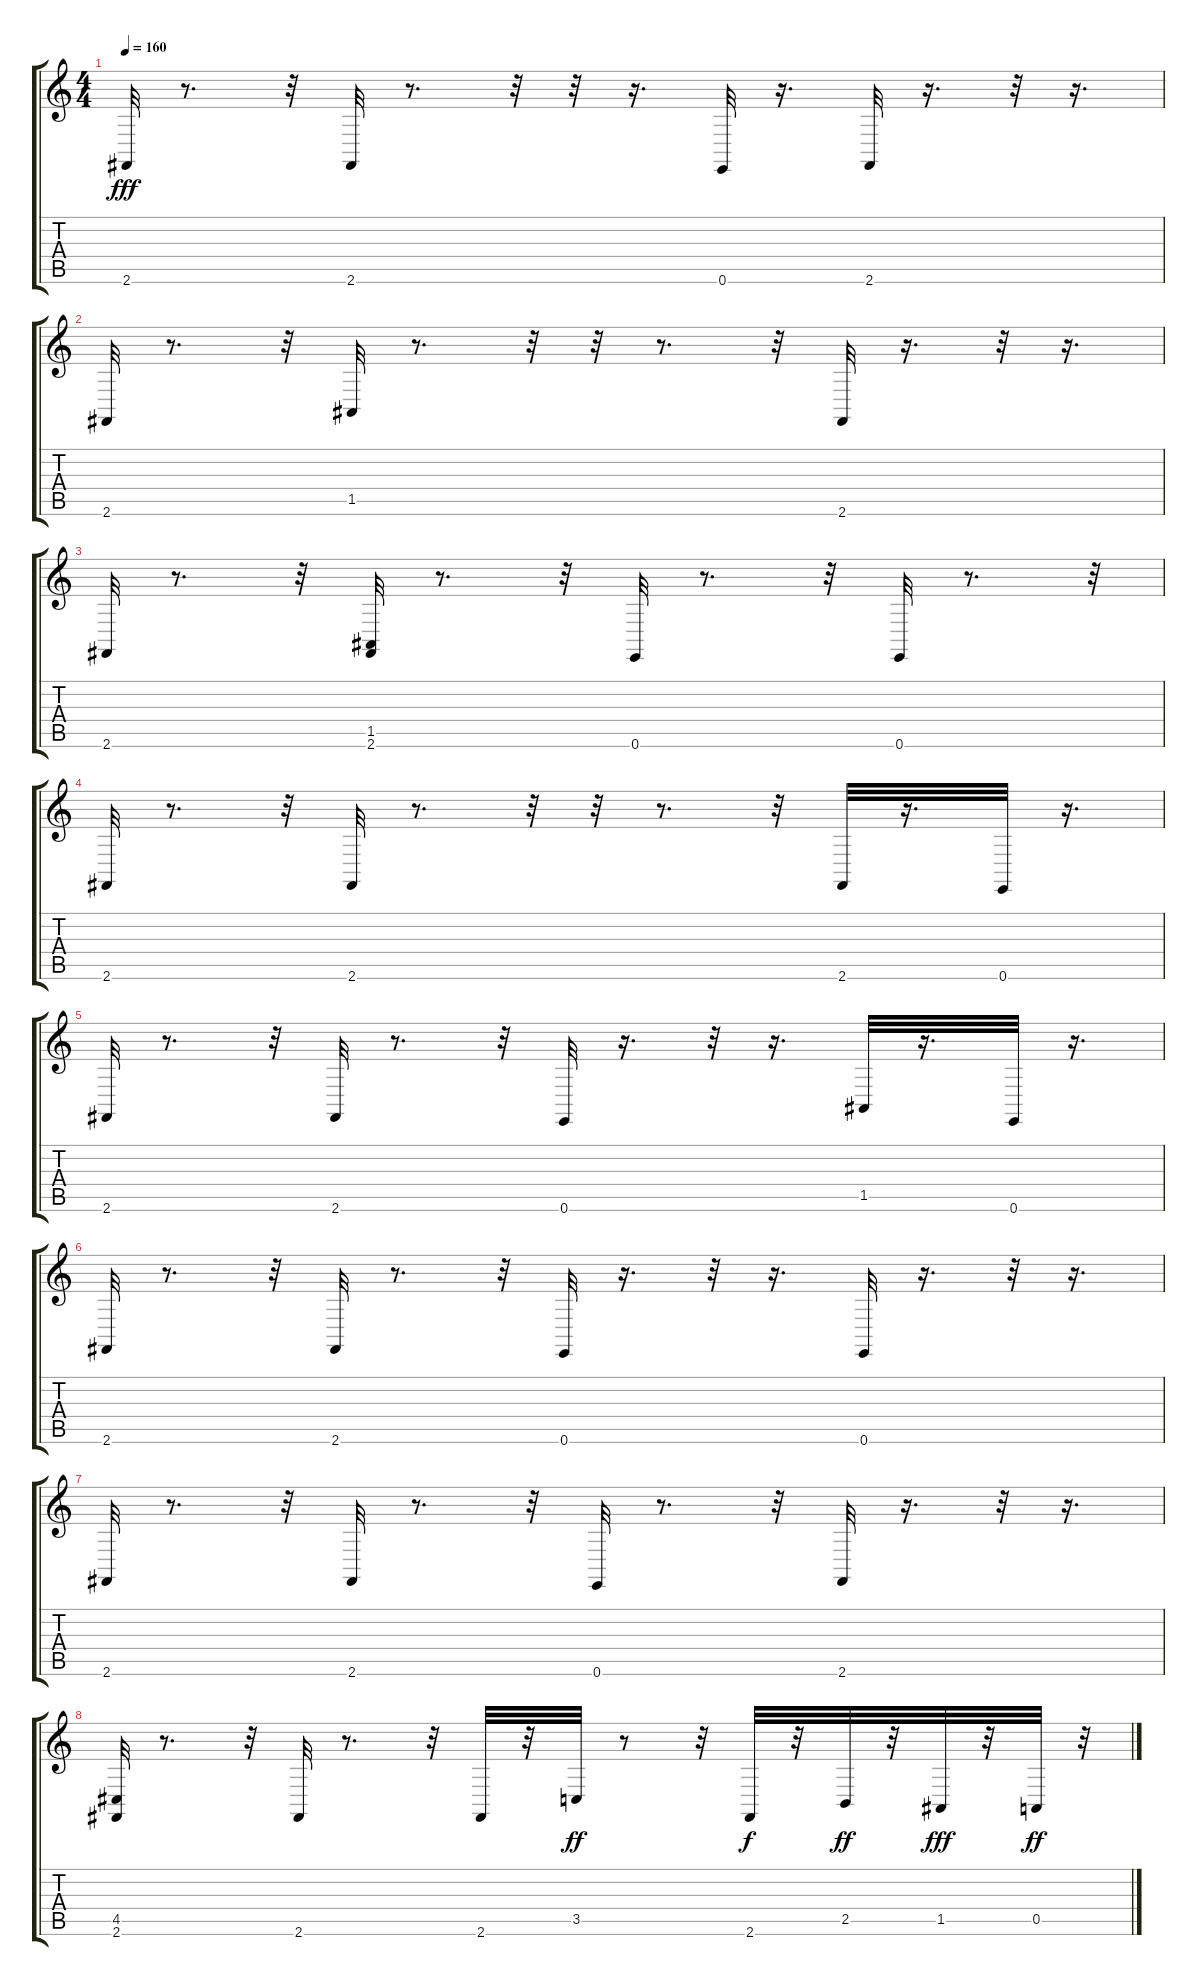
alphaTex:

\track "" {instrument drawbarorgan}
\staff {score tabs}
\tuning (E4 B3 G3 D3 A2 E2) {hide}
\ts (4 4)
\tempo 160
\clef g2
\ks c
2.6.32{dy fff} r.8{d} r.32 2.6.32 r.8{d} r.32 r.32 r.16{d} 0.6.32 r.16{d} 2.6.32 r.16{d} r.32 r.16{d} |
2.6.32 r.8{d} r.32 1.5.32 r.8{d} r.32 r.32 r.8{d} r.32 2.6.32 r.16{d} r.32 r.16{d} |
2.6.32 r.8{d} r.32 (1.5 2.6).32 r.8{d} r.32 0.6.32 r.8{d} r.32 0.6.32 r.8{d} r.32 |
2.6.32 r.8{d} r.32 2.6.32 r.8{d} r.32 r.32 r.8{d} r.32 2.6.32 r.16{d} 0.6.32 r.16{d} |
2.6.32 r.8{d} r.32 2.6.32 r.8{d} r.32 0.6.32 r.16{d} r.32 r.16{d} 1.5.32 r.16{d} 0.6.32 r.16{d} |
2.6.32 r.8{d} r.32 2.6.32 r.8{d} r.32 0.6.32 r.16{d} r.32 r.16{d} 0.6.32 r.16{d} r.32 r.16{d} |
2.6.32 r.8{d} r.32 2.6.32 r.8{d} r.32 0.6.32 r.8{d} r.32 2.6.32 r.16{d} r.32 r.16{d} |
(4.5 2.6).32 r.8{d} r.32 2.6.32 r.8{d} r.32 2.6.32 r.32 3.5.32{dy ff} r.8 r.32 2.6.32{dy f} r.32 2.5.32{dy ff} r.32 1.5.32{dy fff} r.32 0.5.32{dy ff} r.32
